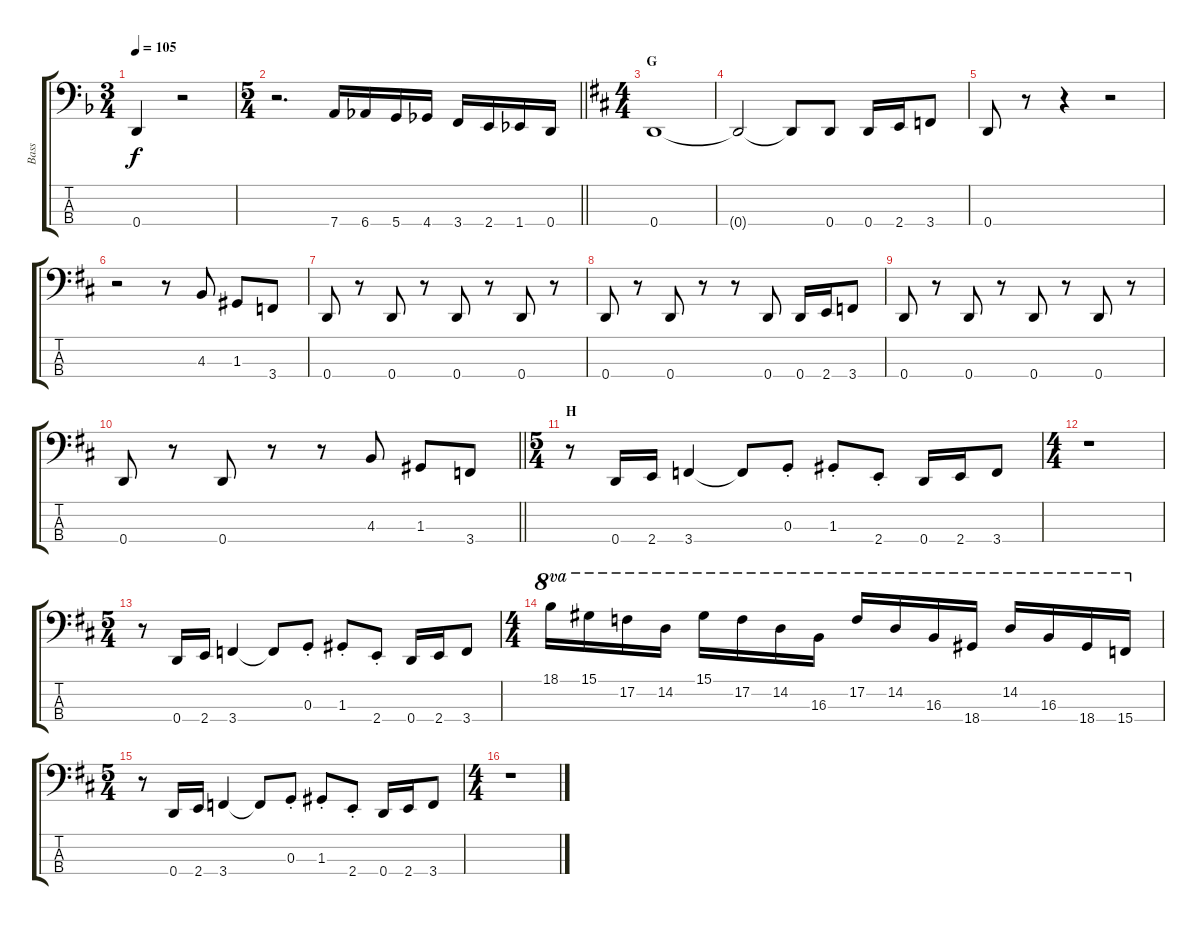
\track ("Bass" "Bass") {instrument electricbassfinger}
\staff {score tabs}
\tuning (F2 C2 G1 D1) {hide}
\ts (3 4)
\tempo 105
\clef f4
\ks dminor
0.4.4{dy f} r.2 |
\ts (5 4)
\barLineRight lightlight
r.2{d} 7.4.16 6.4.16 5.4.16 4.4.16 3.4.16 2.4.16 1.4.16 0.4.16 |
\ts (4 4)
\section ("" "G")
\ks bminor
0.4.1 |
0.4{t}.2 0.4{t}.8 0.4.8 0.4.16 2.4.16 3.4.8 |
0.4.8 r.8 r.4 r.2 |
r.2 r.8 4.3.8 1.3.8 3.4.8 |
0.4.8 r.8 0.4.8 r.8 0.4.8 r.8 0.4.8 r.8 |
0.4.8 r.8 0.4.8 r.8 r.8 0.4.8 0.4.16 2.4.16 3.4.8 |
0.4.8 r.8 0.4.8 r.8 0.4.8 r.8 0.4.8 r.8 |
\barLineRight lightlight
0.4.8 r.8 0.4.8 r.8 r.8 4.3.8 1.3.8 3.4.8 |
\ts (5 4)
\section ("" "H")
r.8 0.4.16 2.4.16 3.4.4 3.4{t}.8 0.3{st}.8 1.3{st}.8 2.4{st}.8 0.4.16 2.4.16 3.4.8 |
\ts (4 4)
\ks d
r.1 |
\ts (5 4)
\ks bminor
r.8 0.4.16 2.4.16 3.4.4 3.4{t}.8 0.3{st}.8 1.3{st}.8 2.4{st}.8 0.4.16 2.4.16 3.4.8 |
\ts (4 4)
18.1.16{ot 8va} 15.1.16{ot 8va} 17.2.16{ot 8va} 14.2.16{ot 8va} 15.1.16{ot 8va} 17.2.16{ot 8va} 14.2.16{ot 8va} 16.3.16{ot 8va} 17.2.16{ot 8va} 14.2.16{ot 8va} 16.3.16{ot 8va} 18.4.16{ot 8va} 14.2.16{ot 8va} 16.3.16{ot 8va} 18.4.16{ot 8va} 15.4.16{ot 8va} |
\ts (5 4)
r.8 0.4.16 2.4.16 3.4.4 3.4{t}.8 0.3{st}.8 1.3{st}.8 2.4{st}.8 0.4.16 2.4.16 3.4.8 |
\ts (4 4)
r.1
